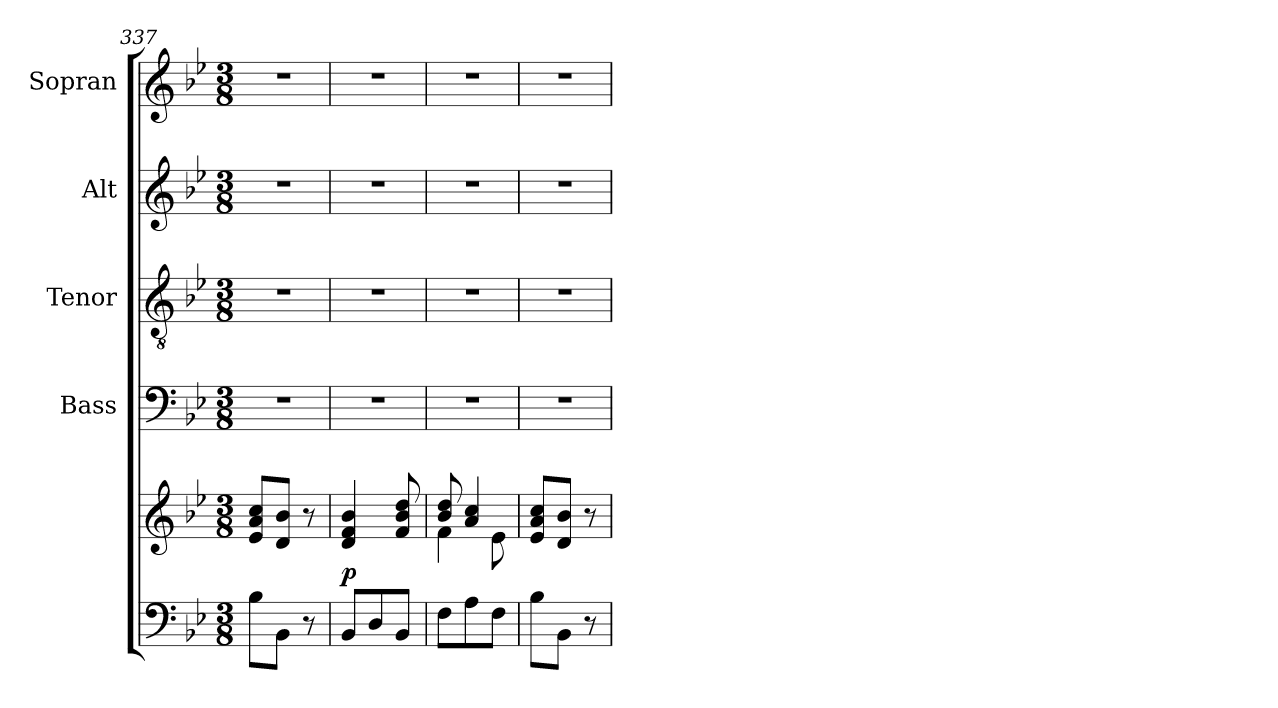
**kern	**kern	**dynam	**kern	**kern	**kern	**kern
*part5	*part5	*part5	*part4	*part3	*part2	*part1
*staff6	*staff5	*staff5/6	*staff4	*staff3	*staff2	*staff1
*	*	*	*I"Bass	*I"Tenor	*I"Alt	*I"Sopran
*	*	*	*I'B.	*I'T.	*I'A.	*I'S.
*clefF4	*clefG2	*	*clefF4	*clefGv2	*clefG2	*clefG2
*k[b-e-]	*k[b-e-]	*	*k[b-e-]	*k[b-e-]	*k[b-e-]	*k[b-e-]
*B-:	*B-:	*	*B-:	*B-:	*B-:	*B-:
*M3/8	*M3/8	*	*M3/8	*M3/8	*M3/8	*M3/8
=337	=337	=337	=337	=337	=337	=337
8B-\L	8e-/ 8a/ 8cc/L	.	4.r	4.r	4.r	4.r
8BB-\J	8d/ 8b-/J	.	.	.	.	.
8r	8r	.	.	.	.	.
=338	=338	=338	=338	=338	=338	=338
!	!	!LO:DY:a=2	!	!	!	!
8BB-/L	4d/ 4f/ 4b-/	p	4.r	4.r	4.r	4.r
8D/	.	.	.	.	.	.
8BB-/J	8f/ 8b-/ 8dd/	.	.	.	.	.
=339	=339	=339	=339	=339	=339	=339
*	*^	*	*	*	*	*
8F\L	8b-/ 8dd/	4f\	.	4.r	4.r	4.r	4.r
8A\	4a/ 4cc/	.	.	.	.	.	.
8F\J	.	8e-\	.	.	.	.	.
*	*v	*v	*	*	*	*	*
=340	=340	=340	=340	=340	=340	=340
8B-\L	8e-/ 8a/ 8cc/L	.	4.r	4.r	4.r	4.r
8BB-\J	8d/ 8b-/J	.	.	.	.	.
8r	8r	.	.	.	.	.
=	=	=	=	=	=	=
*-	*-	*-	*-	*-	*-	*-
